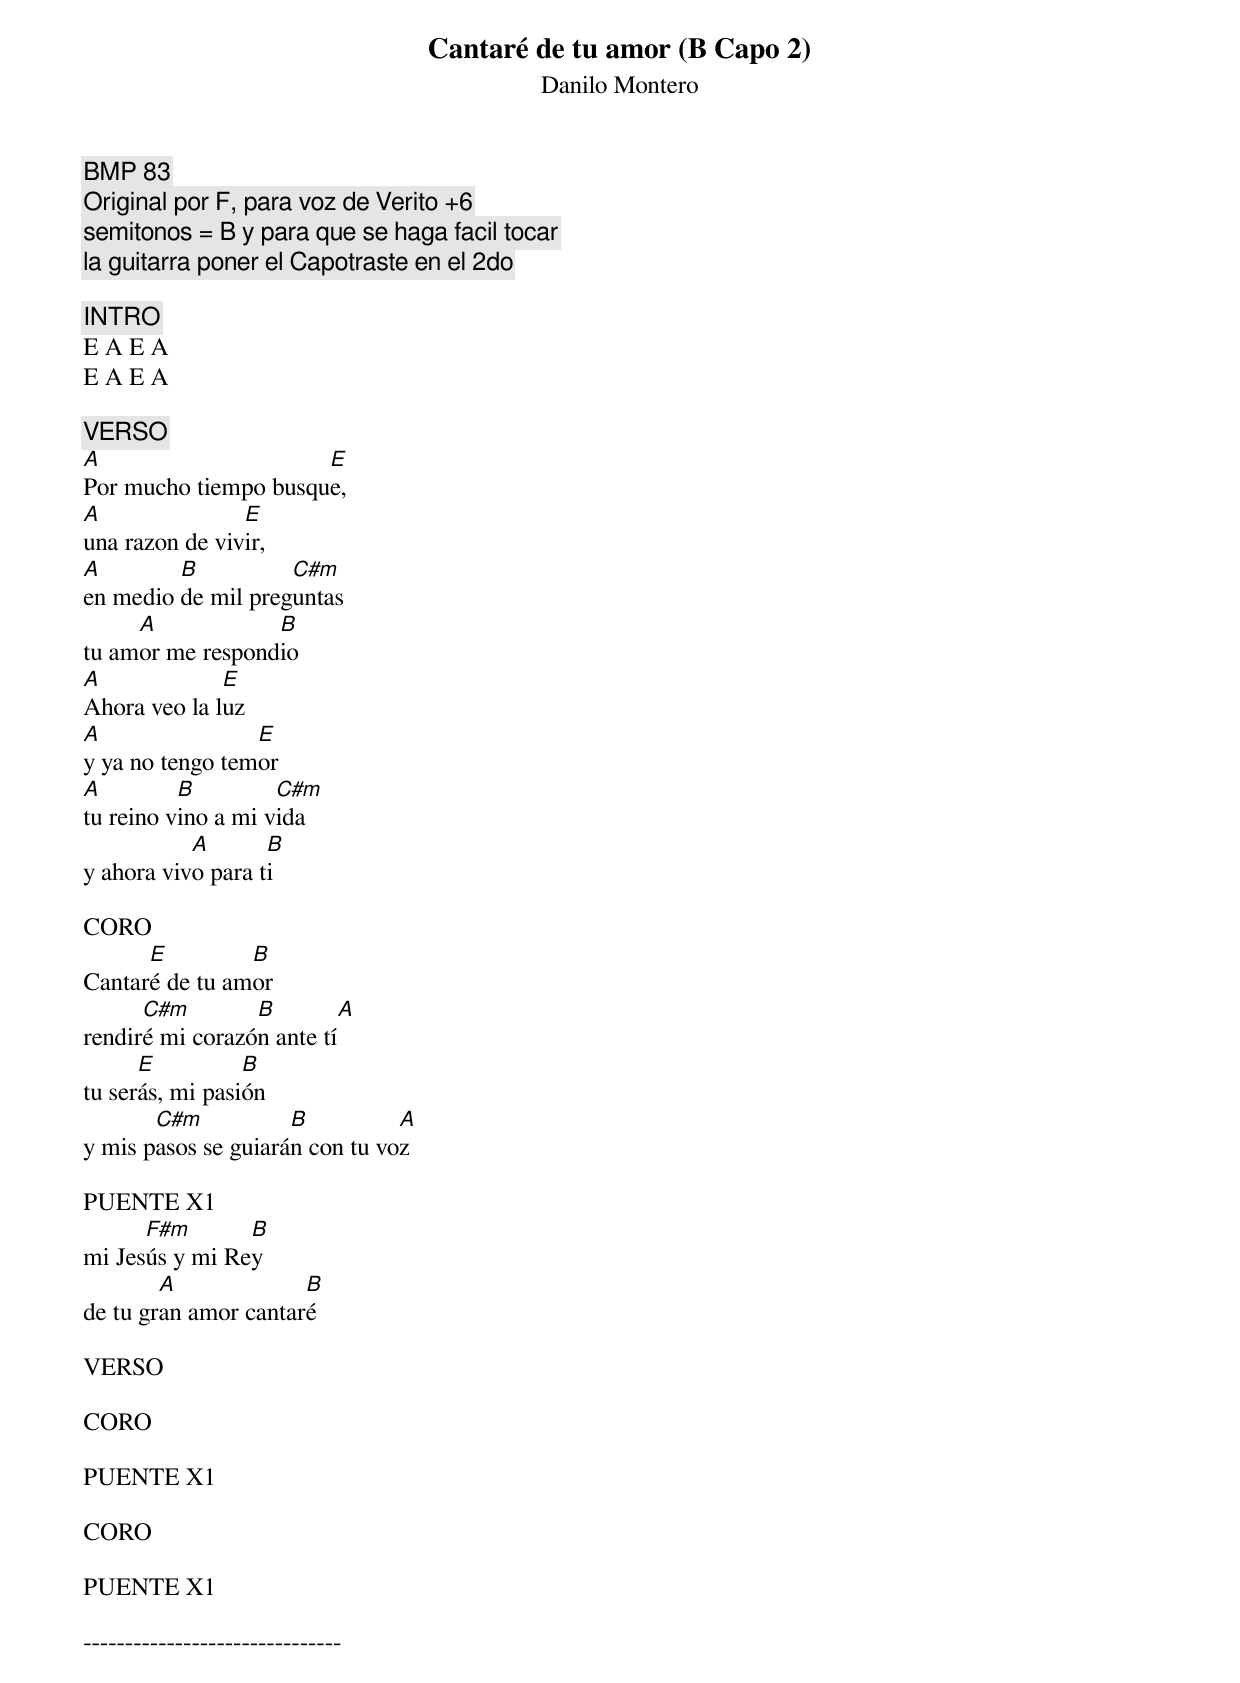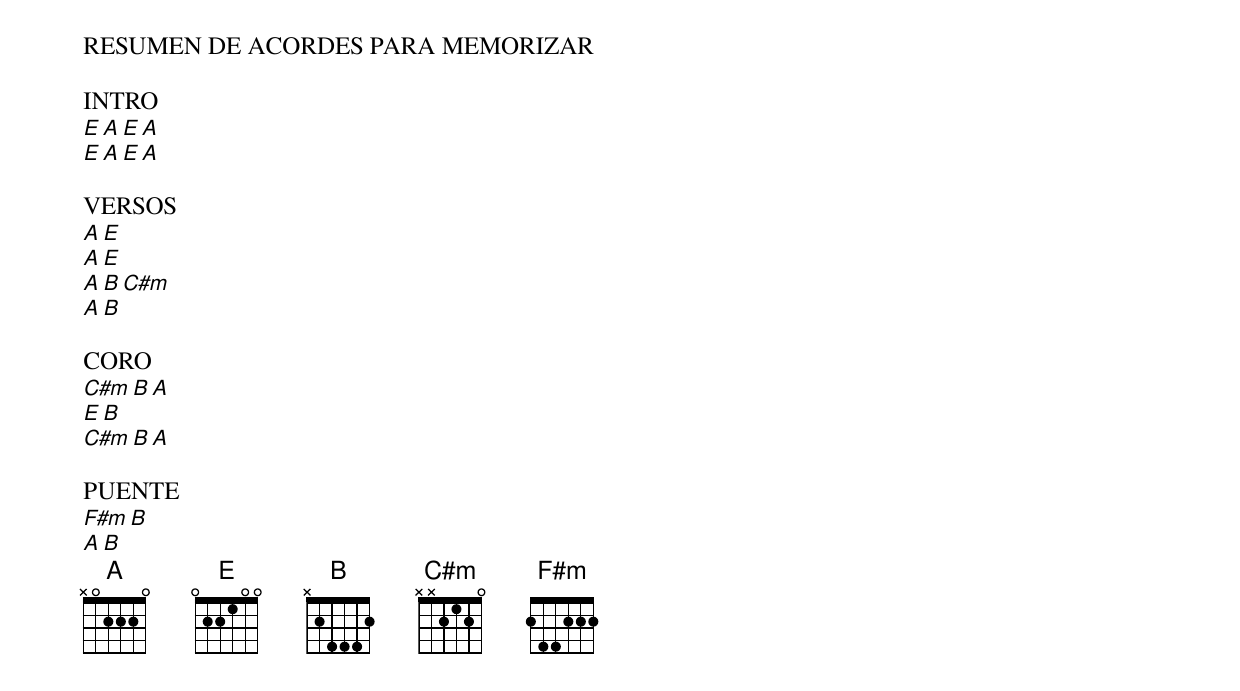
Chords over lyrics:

Cantaré de tu amor (B Capo 2)
Danilo Montero
BMP 83
Original por F, para voz de Verito +6
semitonos = B y para que se haga facil tocar
la guitarra poner el Capotraste en el 2do

INTRO
E A E A
E A E A

VERSO
A                     E
Por mucho tiempo busque,
A               E
una razon de vivir,
A        B          C#m
en medio de mil preguntas
     A            B
tu amor me respondio
A             E
Ahora veo la luz
A                E
y ya no tengo temor
A         B         C#m
tu reino vino a mi vida
           A       B
y ahora vivo para ti

CORO
      E         B
Cantaré de tu amor
      C#m        B        A
rendiré mi corazón ante tí
      E          B
tu serás, mi pasión
       C#m           B          A
y mis pasos se guiarán con tu voz

PUENTE X1
      F#m       B
mi Jesús y mi Rey
        A             B
de tu gran amor cantaré

VERSO

CORO

PUENTE X1

CORO

PUENTE X1

-------------------------------
RESUMEN DE ACORDES PARA MEMORIZAR

INTRO
E A E A
E A E A

VERSOS
A E
A E
A B C#m
A B

CORO
C#m B A
E B
C#m B A

PUENTE
F#m B
A B
